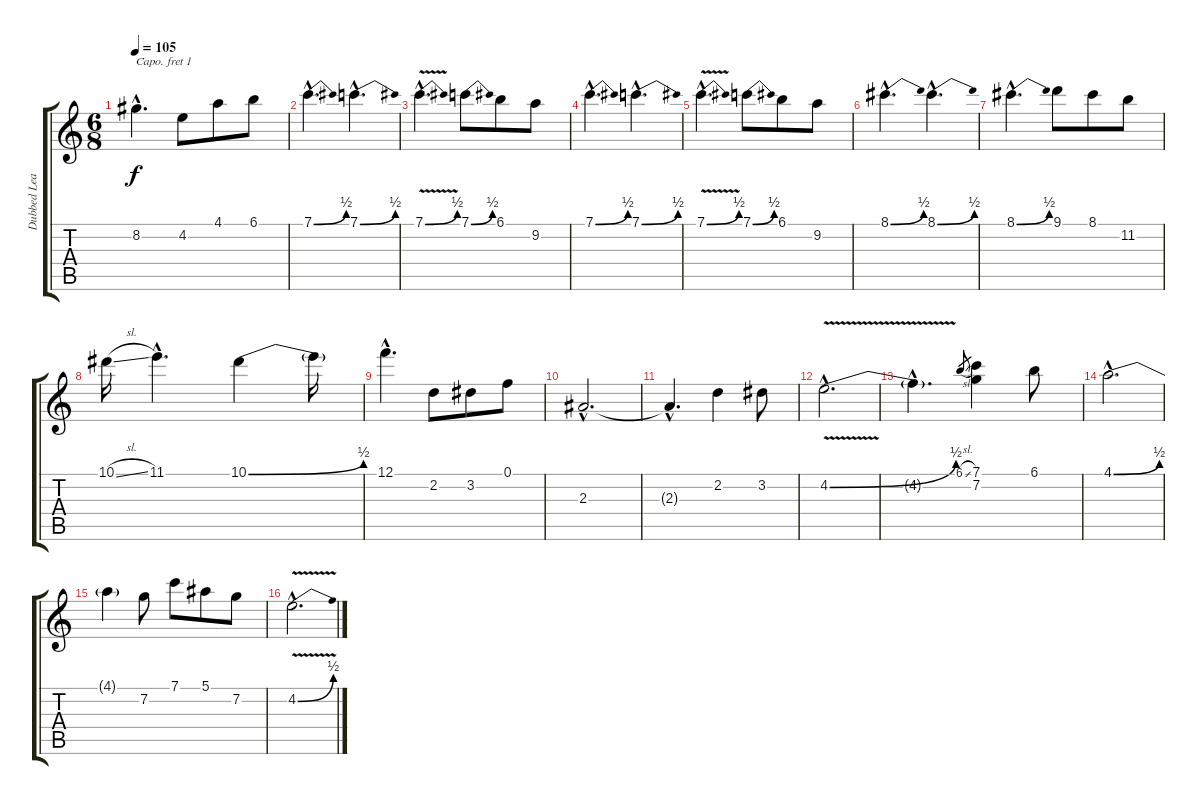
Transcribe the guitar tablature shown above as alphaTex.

\track ("Dubbed Lead Guitar" "Dubbed Lea") {instrument electricguitarclean}
\staff {score tabs}
\capo 1
\tuning (E4 B3 G3 D3 A2 E2) {hide}
\ts (6 8)
\tempo 105
\clef g2
\ks c
8.2{hac}.4{d dy f} 4.2.8 4.1.8 6.1.8 |
7.1{be (bend 0 0 60 2) hac}.4{d} 7.1{be (bend 0 0 60 2) hac}.4{d} |
7.1{be (bend 0 0 60 2) v hac}.4{d} 7.1{be (bend 0 0 60 2)}.8 6.1.8 9.2.8 |
7.1{be (bend 0 0 60 2) hac}.4{d} 7.1{be (bend 0 0 60 2) hac}.4{d} |
7.1{be (bend 0 0 60 2) v hac}.4{d} 7.1{be (bend 0 0 60 2)}.8 6.1.8 9.2.8 |
8.1{be (bend 0 0 60 2) hac}.4{d} 8.1{be (bend 0 0 60 2) hac}.4{d} |
8.1{be (bend 0 0 60 2) hac}.4{d} 9.1.8 8.1.8 11.2.8 |
10.1{sl}.16 11.1{hac}.4{d} 10.1{be (bend 0 0 60 2)}.4 10.1{t}.16 |
12.1{hac}.4{d} 2.2.8 3.2.8 0.1.8 |
2.3{hac}.2{d} |
2.3{hac t}.4{d} 2.2.4 3.2.8 |
4.2{be (bend 0 0 60 2) v hac}.2{d} |
4.2{hac t}.4{d} 6.1{sl}.8{gr} (7.1 7.2).4 6.1.8 |
4.1{be (bend 0 0 60 2) hac}.2{d} |
4.1{t}.4 7.2.8 7.1.8 5.1.8 7.2.8 |
4.2{be (bend 0 0 60 2) v hac}.2{d}
